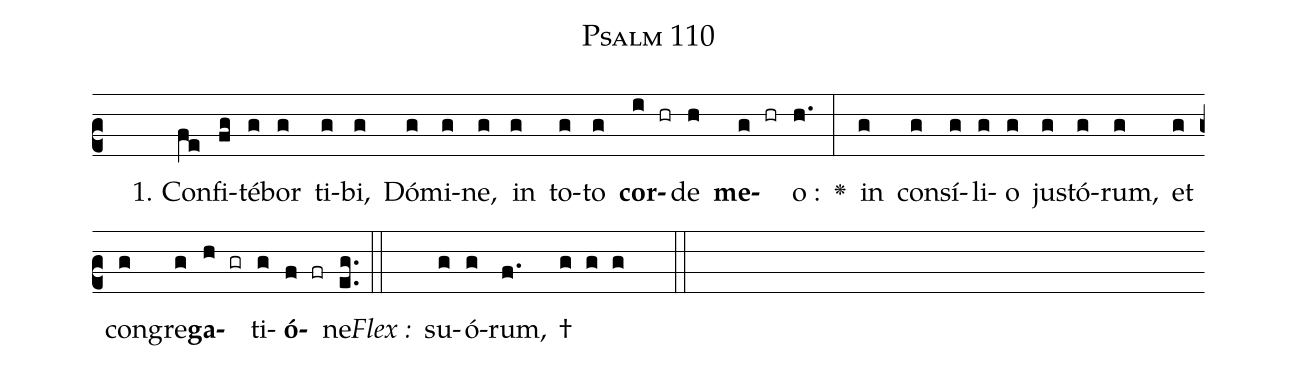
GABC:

name: Psalm 110;
office-part: 2nd psalm;
name: 110-7d;
%%
(c2)()() 1. C{o}n(fe)fi(fg)té(g)bor(g) ti(g)bi,(g) Dó(g)mi(g)ne,(g) in(g) to(g)to(g) <b>cor</b>(i hr)de(h) <b>me</b>(g hr)o :(h.) <v>\greheightstar</v>(:) in(g) con(g)sí(g)li(g)o(g) ju(g)stó(g)rum,(g) et(g) con(g)gre(g)<b>ga</b>(h gr)ti(g)<b>ó</b>(f fr)ne.(eg..) (::)
<i>Flex :</i>()  su(g)ó(g)rum,(f.) †(g g g  ::)

%E(g) u(g) o(h) u(g) a(f) e.(eg..) (::)
